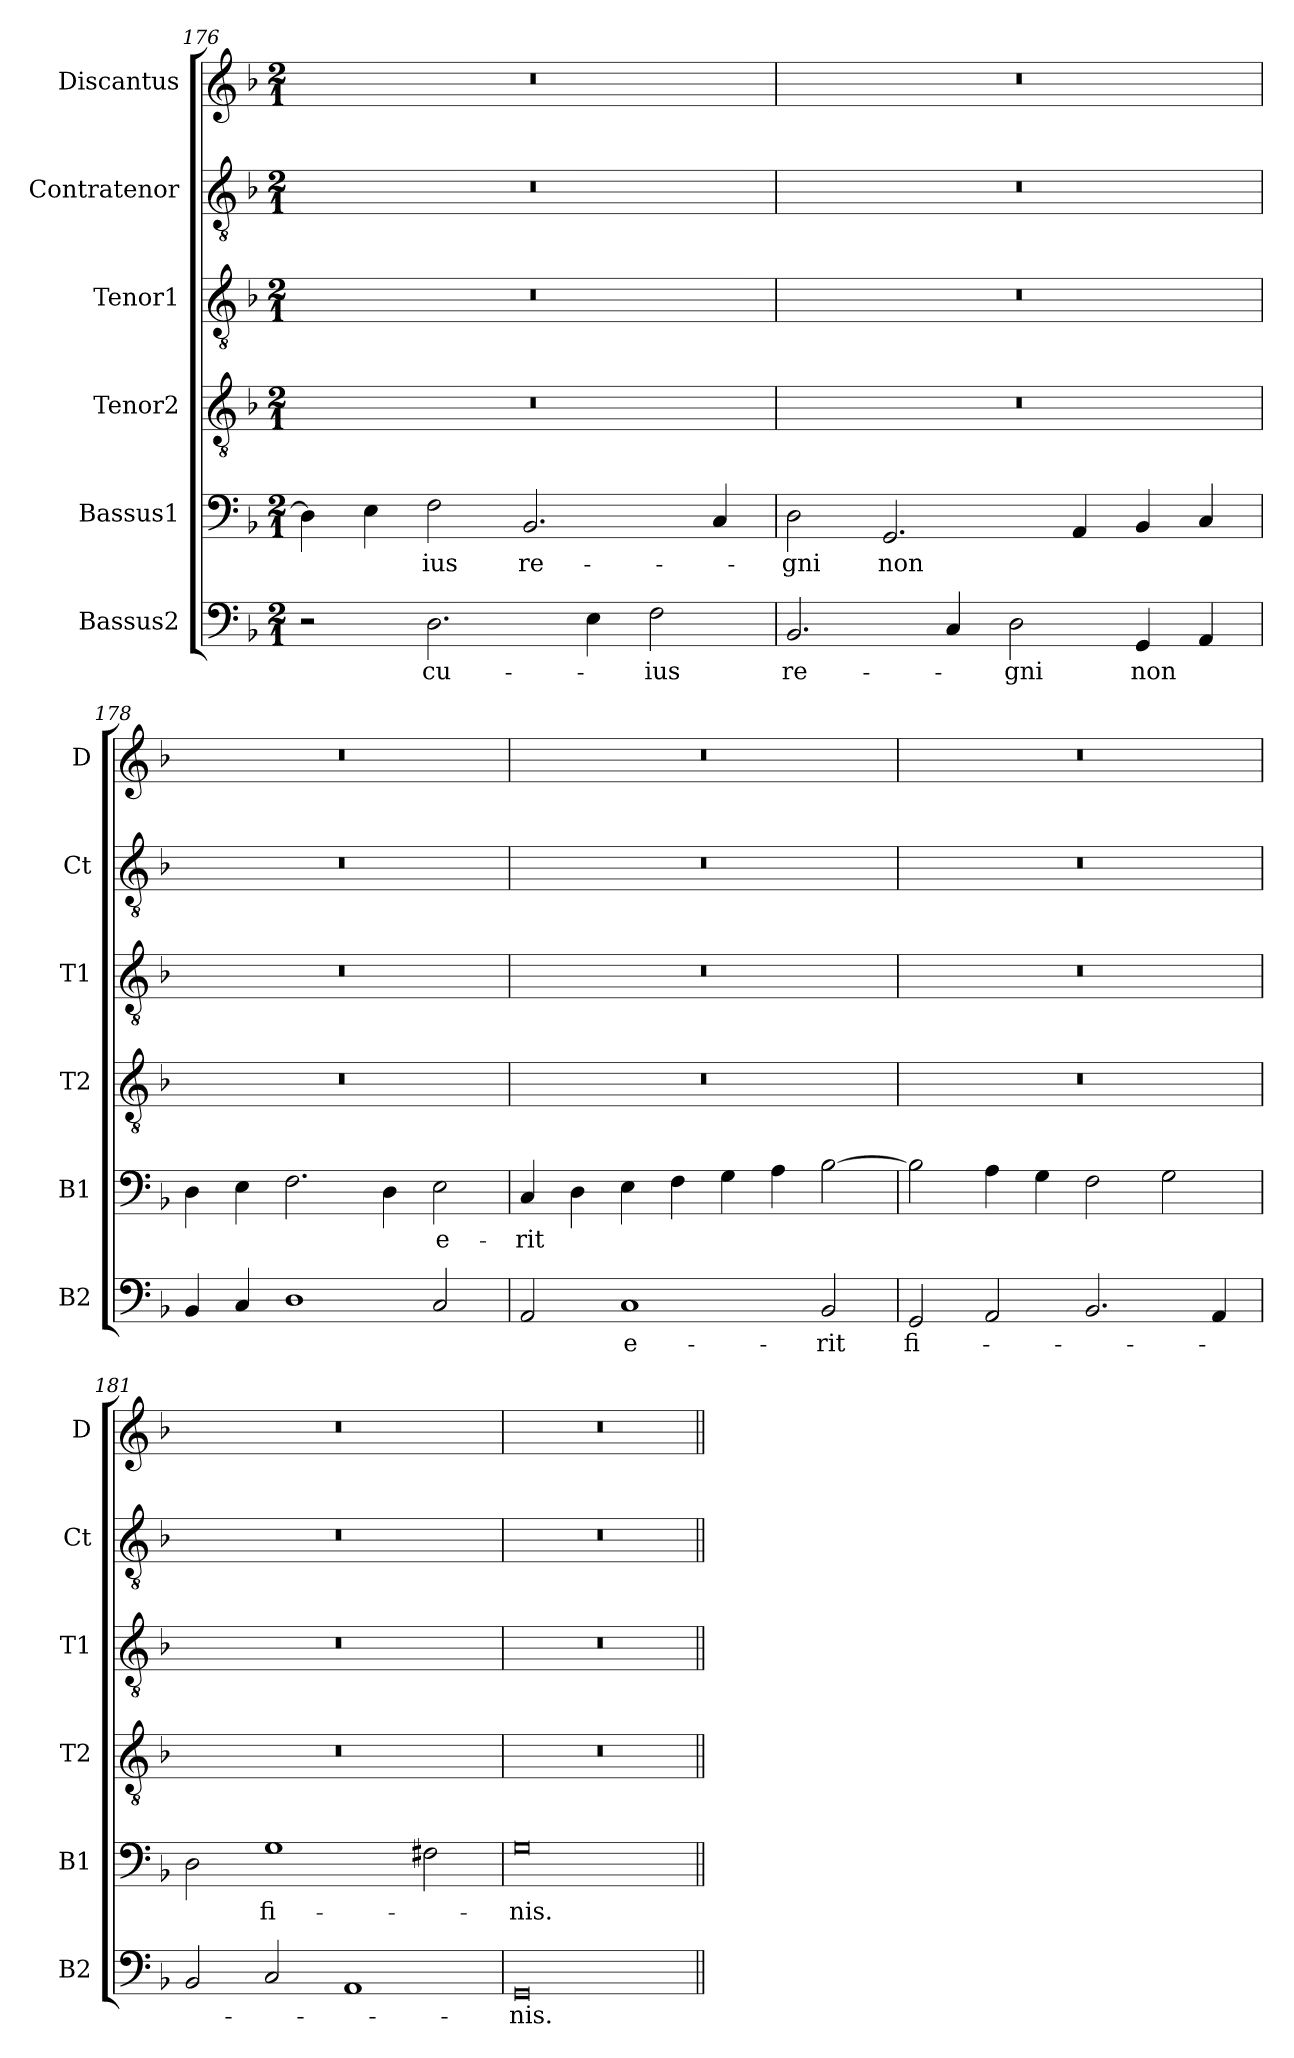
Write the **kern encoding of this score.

**kern	**text	**kern	**text	**kern	**kern	**kern	**kern
*part6	*part6	*part5	*part5	*part4	*part3	*part2	*part1
*staff6	*staff6	*staff5	*staff5	*staff4	*staff3	*staff2	*staff1
*I"Bassus2	*	*I"Bassus1	*	*I"Tenor2	*I"Tenor1	*I"Contratenor	*I"Discantus
*I'B2	*	*I'B1	*	*I'T2	*I'T1	*I'Ct	*I'D
*clefF4	*	*clefF4	*	*clefGv2	*clefGv2	*clefGv2	*clefG2
*k[b-]	*	*k[b-]	*	*k[b-]	*k[b-]	*k[b-]	*k[b-]
*M2/1	*	*M2/1	*	*M2/1	*M2/1	*M2/1	*M2/1
=176	=176	=176	=176	=176	=176	=176	=176
2r	.	4D\]	.	0r	0r	0r	0r
.	.	4E\	.	.	.	.	.
2.D\	cu-	2F\	-ius	.	.	.	.
.	.	2.BB-/	re-	.	.	.	.
4E\	.	.	.	.	.	.	.
2F\	-ius	.	.	.	.	.	.
.	.	4C/	.	.	.	.	.
=177	=177	=177	=177	=177	=177	=177	=177
2.BB-/	re-	2D\	-gni	0r	0r	0r	0r
.	.	2.GG/	non	.	.	.	.
4C/	.	.	.	.	.	.	.
2D\	-gni	.	.	.	.	.	.
.	.	4AA/	.	.	.	.	.
4GG/	non	4BB-/	.	.	.	.	.
4AA/	.	4C/	.	.	.	.	.
=178	=178	=178	=178	=178	=178	=178	=178
4BB-/	.	4D\	.	0r	0r	0r	0r
4C/	.	4E\	.	.	.	.	.
1D	.	2.F\	.	.	.	.	.
.	.	4D\	.	.	.	.	.
2C/	.	2E\	e-	.	.	.	.
=179	=179	=179	=179	=179	=179	=179	=179
2AA/	.	4C/	-rit	0r	0r	0r	0r
.	.	4D\	.	.	.	.	.
1C	e-	4E\	.	.	.	.	.
.	.	4F\	.	.	.	.	.
.	.	4G\	.	.	.	.	.
.	.	4A\	.	.	.	.	.
2BB-/	-rit	[2B-\	.	.	.	.	.
=180	=180	=180	=180	=180	=180	=180	=180
2GG/	fi-	2B-\]	.	0r	0r	0r	0r
2AA/	.	4A\	.	.	.	.	.
.	.	4G\	.	.	.	.	.
2.BB-/	.	2F\	.	.	.	.	.
.	.	2G\	.	.	.	.	.
4AA/	.	.	.	.	.	.	.
=181	=181	=181	=181	=181	=181	=181	=181
2BB-/	.	2D\	.	0r	0r	0r	0r
2C/	.	1G	fi-	.	.	.	.
1AA	.	.	.	.	.	.	.
.	.	2F#X\	.	.	.	.	.
=182	=182	=182	=182	=182	=182	=182	=182
0GG	-nis.	0G	-nis.	0r	0r	0r	0r
=||	=||	=||	=||	=||	=||	=||	=||
*-	*-	*-	*-	*-	*-	*-	*-
